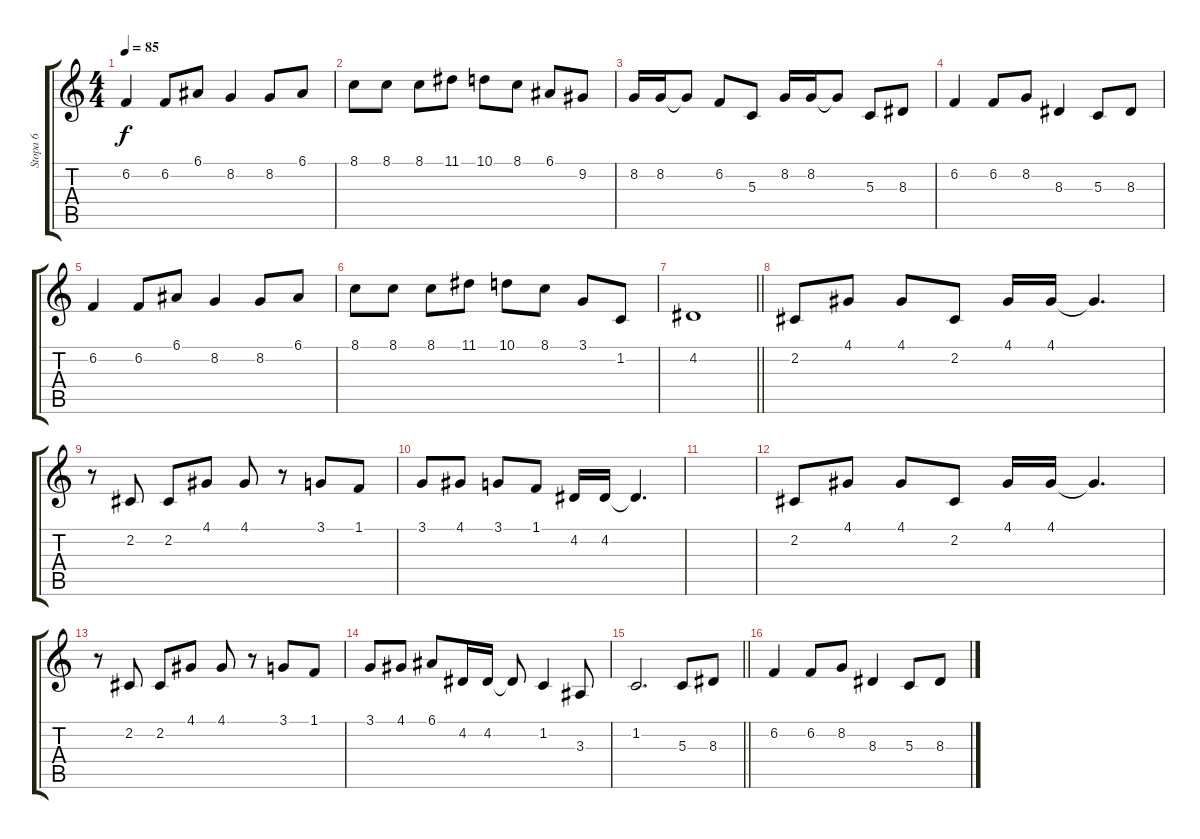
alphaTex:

\track ("Stopa 6" "Stopa 6") {instrument musicbox}
\staff {score tabs}
\tuning (E4 B3 G3 D3 A2 E2) {hide}
\ts (4 4)
\tempo 85
\clef g2
\ks c
6.2.4{dy f} 6.2.8 6.1.8 8.2.4 8.2.8 6.1.8 |
8.1.8 8.1.8 8.1.8 11.1.8 10.1.8 8.1.8 6.1.8 9.2.8 |
8.2.16 8.2.16 8.2{t}.8 6.2.8 5.3.8 8.2.16 8.2.16 8.2{t}.8 5.3.8 8.3.8 |
6.2.4 6.2.8 8.2.8 8.3.4 5.3.8 8.3.8 |
6.2.4 6.2.8 6.1.8 8.2.4 8.2.8 6.1.8 |
8.1.8 8.1.8 8.1.8 11.1.8 10.1.8 8.1.8 3.1.8 1.2.8 |
\barLineRight lightlight
4.2.1 |
\section ("" "")
2.2.8 4.1.8 4.1.8 2.2.8 4.1.16 4.1.16 4.1{t}.4{d} |
r.8 2.2.8 2.2.8 4.1.8 4.1.8 r.8 3.1.8 1.1.8 |
3.1.8 4.1.8 3.1.8 1.1.8 4.2.16 4.2.16 4.2{t}.4{d} |
|
2.2.8 4.1.8 4.1.8 2.2.8 4.1.16 4.1.16 4.1{t}.4{d} |
r.8 2.2.8 2.2.8 4.1.8 4.1.8 r.8 3.1.8 1.1.8 |
3.1.8 4.1.8 6.1.8 4.2.16 4.2.16 4.2{t}.8 1.2.4 3.3.8 |
\barLineRight lightlight
1.2.2{d} 5.3.8 8.3.8 |
\section ("" "")
6.2.4 6.2.8 8.2.8 8.3.4 5.3.8 8.3.8
